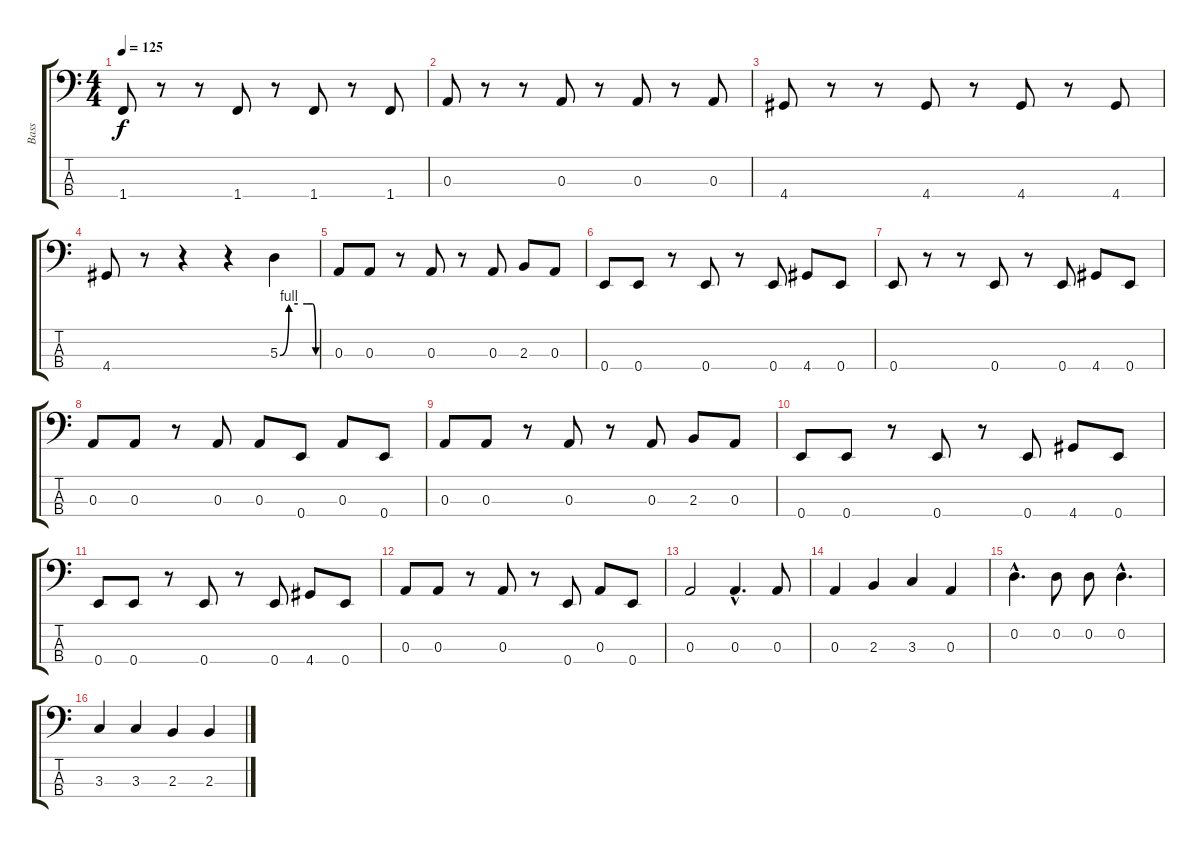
\track ("Bass" "Bass") {instrument electricbasspick}
\staff {score tabs}
\tuning (G2 D2 A1 E1) {hide}
\ts (4 4)
\tempo 125
\clef f4
\ks c
1.4.8{dy f} r.8 r.8 1.4.8 r.8 1.4.8 r.8 1.4.8 |
0.3.8 r.8 r.8 0.3.8 r.8 0.3.8 r.8 0.3.8 |
4.4.8 r.8 r.8 4.4.8 r.8 4.4.8 r.8 4.4.8 |
4.4.8 r.8 r.4 r.4 5.3{be (custom 0 0 15 4 30 4 45 4 55 4 60 0)}.4 |
0.3.8 0.3.8 r.8 0.3.8 r.8 0.3.8 2.3.8 0.3.8 |
0.4.8 0.4.8 r.8 0.4.8 r.8 0.4.8 4.4.8 0.4.8 |
0.4.8 r.8 r.8 0.4.8 r.8 0.4.8 4.4.8 0.4.8 |
0.3.8 0.3.8 r.8 0.3.8 0.3.8 0.4.8 0.3.8 0.4.8 |
0.3.8 0.3.8 r.8 0.3.8 r.8 0.3.8 2.3.8 0.3.8 |
0.4.8 0.4.8 r.8 0.4.8 r.8 0.4.8 4.4.8 0.4.8 |
0.4.8 0.4.8 r.8 0.4.8 r.8 0.4.8 4.4.8 0.4.8 |
0.3.8 0.3.8 r.8 0.3.8 r.8 0.4.8 0.3.8 0.4.8 |
0.3.2 0.3{hac}.4{d} 0.3.8 |
0.3.4 2.3.4 3.3.4 0.3.4 |
0.2{hac}.4{d} 0.2.8 0.2.8 0.2{hac}.4{d} |
3.3.4 3.3.4 2.3.4 2.3.4
